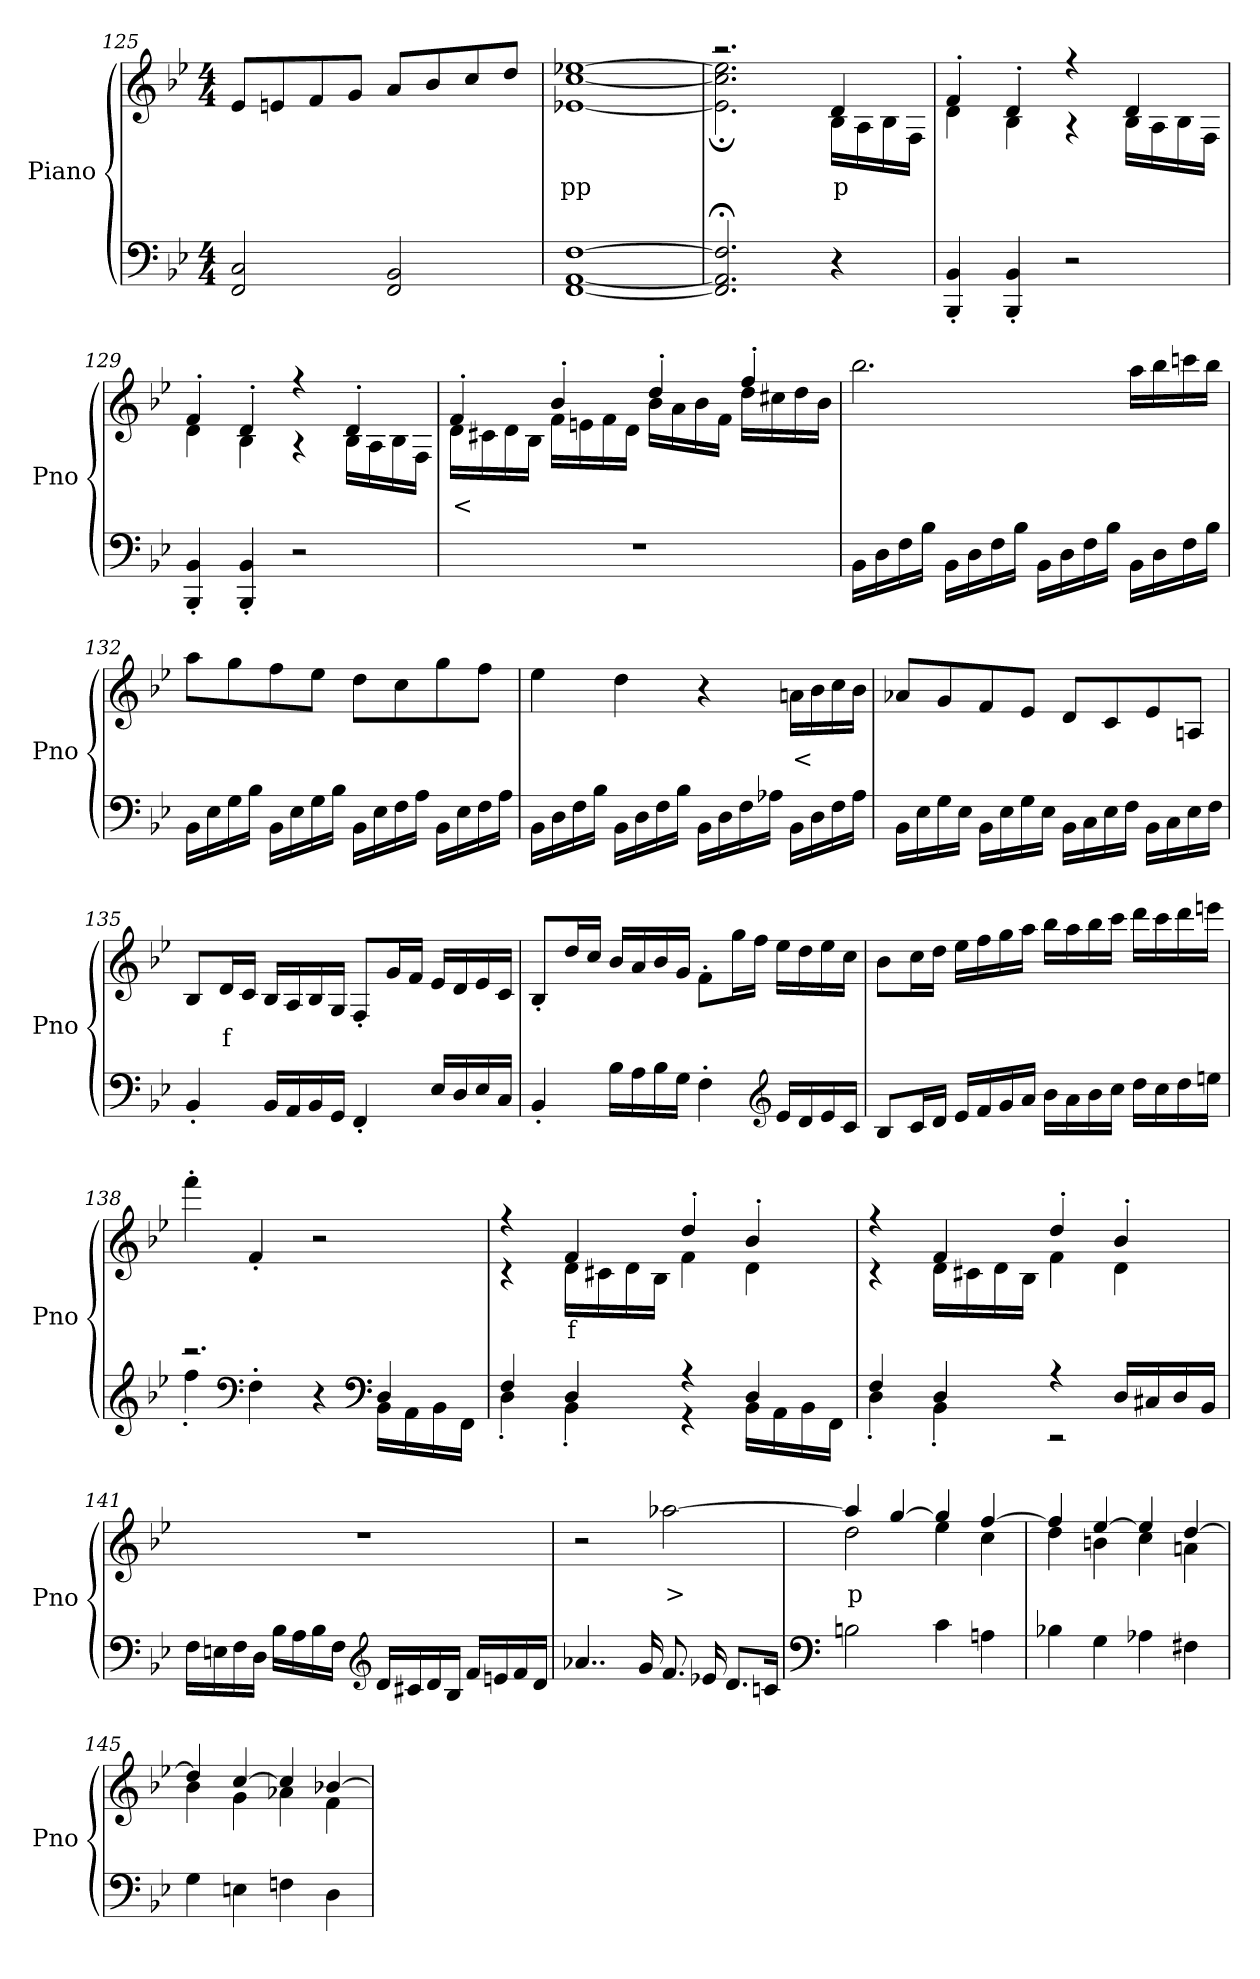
**kern	**kern	**text
*part2	*part1	*part1
*staff2	*staff1	*staff1
*I"Piano	*I"Piano	*
*I'Pno	*I'Pno	*
*clefF4	*clefG2	*
*k[b-e-]	*k[b-e-]	*
*B-:	*B-:	*
*M4/4	*M4/4	*
=125	=125	=125
2FF/ 2C/	8e-/L	.
.	8en/	.
.	8f/	.
.	8g/J	.
2FF/ 2BB-/	8a/L	.
.	8b-/	.
.	8cc/	.
.	8dd/J	.
=126	=126	=126
!	!	!LO:LY:b
[1FF [1AA [1F	[1e-X [1cc [1ee-X	pp
=127	=127	=127
*	*^	*
2.FF/];< 2.AA/];< 2.F/];<	2.r	2.e-\]; 2.cc\]; 2.ee-\];	.
!	!	!	!LO:LY:b
4r	4d/	16B-\LL	p
.	.	16A\	.
.	.	16B-\	.
.	.	16F\JJ	.
=128	=128	=128	=128
4BBB-/' 4BB-/'	4f'/	4d\	.
4BBB-/' 4BB-/'	4d'/	4B-\	.
2r	4r	4r	.
.	4d/	16B-\LL	.
.	.	16A\	.
.	.	16B-\	.
.	.	16F\JJ	.
!!LO:LB:g=z	!!
=129	=129	=129	=129
4BBB-/' 4BB-/'	4f'/	4d\	.
4BBB-/' 4BB-/'	4d'/	4B-\	.
2r	4r	4r	.
.	4d'/	16B-\LL	.
.	.	16A\	.
.	.	16B-\	.
.	.	16F\JJ	.
=130	=130	=130	=130
!	!	!	!LO:LY:b
1r	4f'/	16d\LL	<
.	.	16c#X\	.
.	.	16d\	.
.	.	16B-\JJ	.
.	4b-'/	16f\LL	.
.	.	16en\	.
.	.	16f\	.
.	.	16d\JJ	.
.	4dd'/	16b-\LL	.
.	.	16a\	.
.	.	16b-\	.
.	.	16f\JJ	.
.	4ff'/	16dd\LL	.
.	.	16cc#X\	.
.	.	16dd\	.
.	.	16b-\JJ	.
*	*v	*v	*
=131	=131	=131
16BB-\LL	2.bb-\	.
16D\	.	.
16F\	.	.
16B-\JJ	.	.
16BB-\LL	.	.
16D\	.	.
16F\	.	.
16B-\JJ	.	.
16BB-\LL	.	.
16D\	.	.
16F\	.	.
16B-\JJ	.	.
16BB-\LL	16aa\LL	.
16D\	16bb-\	.
16F\	16cccn\	.
16B-\JJ	16bb-\JJ	.
!!LO:LB:g=z
=132	=132	=132
16BB-\LL	8aa\L	.
16E-\	.	.
16G\	8gg\	.
16B-\JJ	.	.
16BB-\LL	8ff\	.
16E-\	.	.
16G\	8ee-\J	.
16B-\JJ	.	.
16BB-\LL	8dd\L	.
16E-\	.	.
16F\	8cc\	.
16A\JJ	.	.
16BB-\LL	8gg\	.
16E-\	.	.
16F\	8ff\J	.
16A\JJ	.	.
=133	=133	=133
16BB-\LL	4ee-\	.
16D\	.	.
16F\	.	.
16B-\JJ	.	.
16BB-\LL	4dd\	.
16D\	.	.
16F\	.	.
16B-\JJ	.	.
16BB-\LL	4r	.
16D\	.	.
16F\	.	.
16A-X\JJ	.	.
!	!	!LO:LY:b
16BB-\LL	16an\LL	<
16D\	16b-\	.
16F\	16cc\	.
16A-\JJ	16b-\JJ	.
=134	=134	=134
16BB-\LL	8a-X/L	.
16E-\	.	.
16G\	8g/	.
16E-\JJ	.	.
16BB-\LL	8f/	.
16E-\	.	.
16G\	8e-/J	.
16E-\JJ	.	.
16BB-\LL	8d/L	.
16C\	.	.
16E-\	8c/	.
16F\JJ	.	.
16BB-\LL	8e-/	.
16C\	.	.
16E-\	8An/J	.
16F\JJ	.	.
!!LO:LB:g=z
=135	=135	=135
4BB-'/	8B-/L	.
!	!	!LO:LY:b
.	16d/L	f
.	16c/JJ	.
16BB-/LL	16B-/LL	.
16AA/	16A/	.
16BB-/	16B-/	.
16GG/JJ	16G/JJ	.
4FF'/	8F'/L	.
.	16g/L	.
.	16f/JJ	.
16E-/LL	16e-/LL	.
16D/	16d/	.
16E-/	16e-/	.
16C/JJ	16c/JJ	.
=136	=136	=136
4BB-'/	8B-'/L	.
.	16dd/L	.
.	16cc/JJ	.
16B-\LL	16b-/LL	.
16A\	16a/	.
16B-\	16b-/	.
16G\JJ	16g/JJ	.
4F'\	8f'\L	.
.	16gg\L	.
.	16ff\JJ	.
*clefG2	*	*
16e-/LL	16ee-\LL	.
16d/	16dd\	.
16e-/	16ee-\	.
16c/JJ	16cc\JJ	.
=137	=137	=137
8B-/L	8b-\L	.
16c/L	16cc\L	.
16d/JJ	16dd\JJ	.
16e-/LL	16ee-\LL	.
16f/	16ff\	.
16g/	16gg\	.
16a/JJ	16aa\JJ	.
16b-\LL	16bb-\LL	.
16a\	16aa\	.
16b-\	16bb-\	.
16cc\JJ	16ccc\JJ	.
16dd\LL	16ddd\LL	.
16cc\	16ccc\	.
16dd\	16ddd\	.
16een\JJ	16eeen\JJ	.
!!LO:LB:g=z
=138	=138	=138
*^	*	*
2.r	4ff'\	4fff'\	.
*clefF4	*	*	*
.	4F'\	4f'/	.
!	!	!	!LO:LY:b
.	4r	2r	f
*clefF4	*	*	*
4D/	16BB-\LL	.	.
.	16AA\	.	.
.	16BB-\	.	.
.	16FF\JJ	.	.
=139	=139	=139	=139
*	*	*^	*
4F/	4D'\	4r	4r	.
!	!	!	!	!LO:LY:b
4D/	4BB-'\	4f/	16d\LL	f
.	.	.	16c#X\	.
.	.	.	16d\	.
.	.	.	16B-\JJ	.
4r	4r	4dd'/	4f\	.
4D/	16BB-\LL	4b-'/	4d\	.
.	16AA\	.	.	.
.	16BB-\	.	.	.
.	16FF\JJ	.	.	.
=140	=140	=140	=140	=140
4F/	4D'\	4r	4r	.
4D/	4BB-'\	4f/	16d\LL	.
.	.	.	16c#X\	.
.	.	.	16d\	.
.	.	.	16B-\JJ	.
4r	2r	4dd'/	4f\	.
16D/LL	.	4b-'/	4d\	.
16C#X/	.	.	.	.
16D/	.	.	.	.
16BB-/JJ	.	.	.	.
*v	*v	*	*	*
*	*v	*v	*
!!LO:PB:g=z
=141	=141	=141
16F\LL	1r	.
16En\	.	.
16F\	.	.
16D\JJ	.	.
16B-\LL	.	.
16A\	.	.
16B-\	.	.
16F\JJ	.	.
*clefG2	*	*
16d/LL	.	.
16c#X/	.	.
16d/	.	.
16B-/JJ	.	.
16f/LL	.	.
16en/	.	.
16f/	.	.
16d/JJ	.	.
=142	=142	=142
4..a-X/	2r	.
16g/	.	.
!	!	!LO:LY:b
8.f/	[2aa-X\	>
16e-X/	.	.
8.d/L	.	.
16cn/Jk	.	.
=143	=143	=143
*clefF4	*	*
*	*^	*
!	!	!	!LO:LY:b
2Bn\	4aa-/]	2dd\	p
.	[4gg/	.	.
4c\	4gg/]	4ee-\	.
4An\	[4ff/	4cc\	.
=144	=144	=144	=144
4B-X\	4ff/]	4dd\	.
4G\	[4ee-/	4bn\	.
4A-X\	4ee-/]	4cc\	.
4F#X\	[4dd/	4an\	.
!!LO:LB:g=z	!!
=145	=145	=145	=145
4G\	4dd/]	4b-\	.
4En\	[4cc/	4g\	.
4Fn\	4cc/]	4a-X\	.
4D\	[4b-X/	4f\	.
*	*v	*v	*
=	=	=
*-	*-	*-
